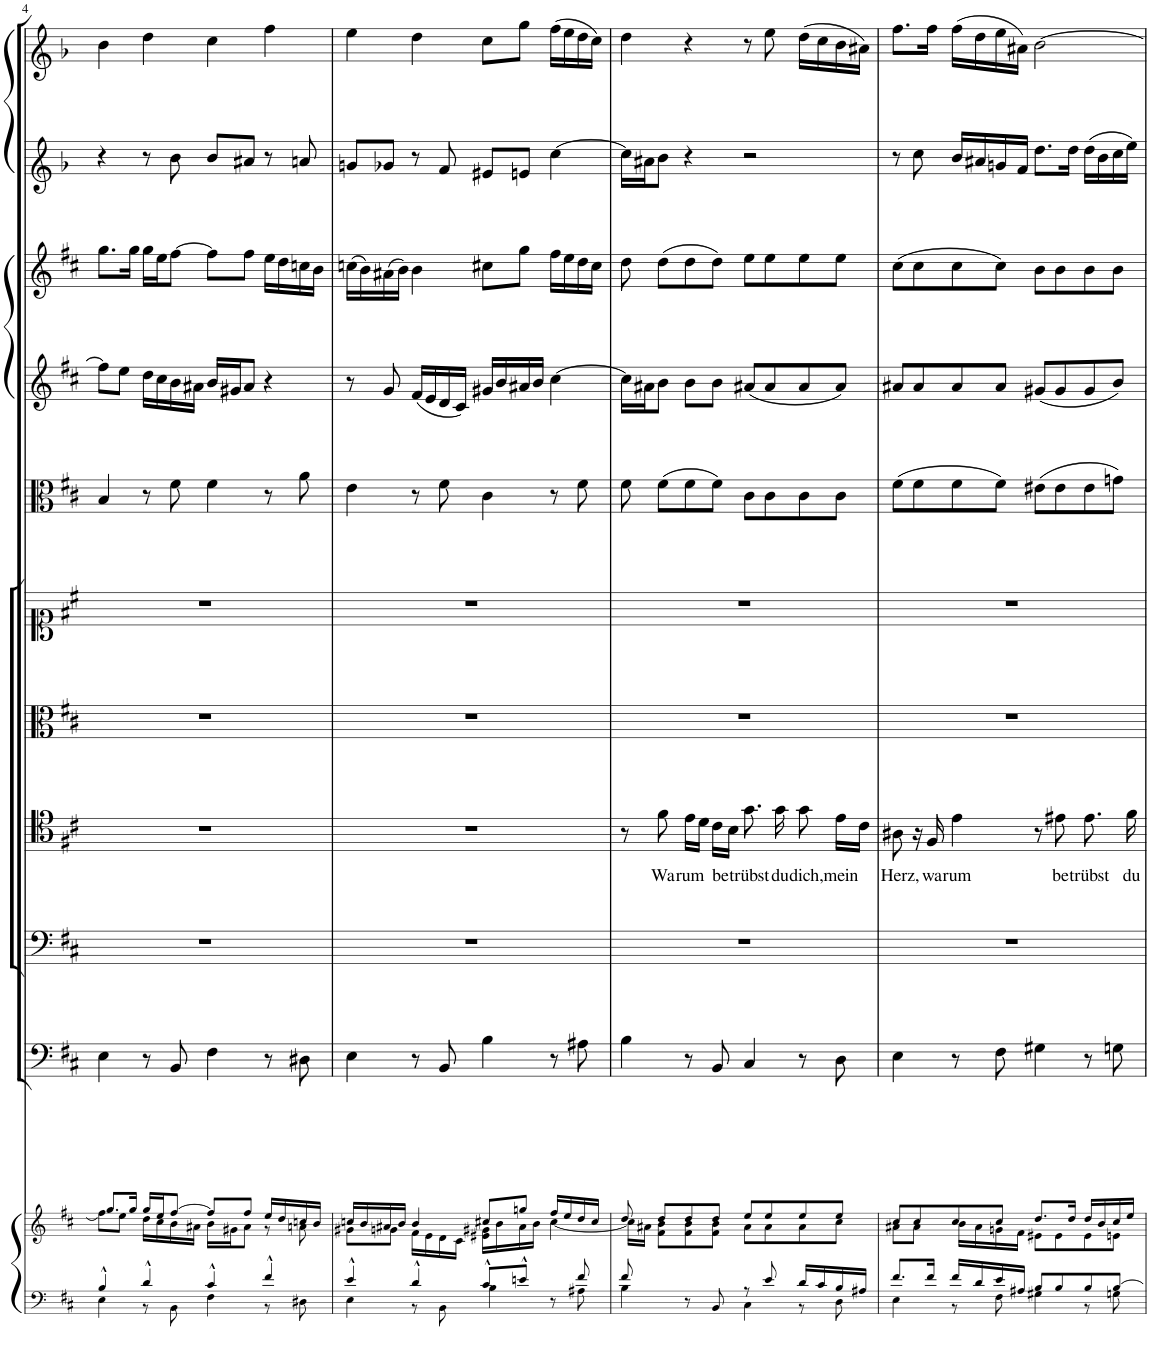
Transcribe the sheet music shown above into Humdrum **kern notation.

**kern	**kern	**kern	**kern	**kern	**text	**kern	**kern	**kern	**kern	**kern	**kern	**kern
*part11	*part11	*part10	*part9	*part8	*part8	*part7	*part6	*part5	*part4	*part3	*part2	*part1
*staff12	*staff11	*staff10	*staff9	*staff8	*staff8	*staff7	*staff6	*staff5	*staff4	*staff3	*staff2	*staff1
*I"Piano reduction	*	*I"Continuo	*I"Basso	*I"Tenore	*	*I"Alto	*I"Soprano	*I"Viola	*I"Violino II	*I"Violino I	*I"Oboe d'amore II	*I"Oboe d'amore I
*I'Pno	*	*	*	*	*	*	*	*I'Vla	*I'Vln	*I'Vln	*I'Ob	*I'Ob
!!LO:PB:g=z
*clefF4	*clefG2	*clefF4	*clefF4	*clefC4	*	*clefC3	*clefC1	*clefC3	*clefG2	*clefG2	*clefG1	*clefG1
*	*	*	*	*	*	*	*	*	*	*	*Trd2c3	*Trd2c3
*k[f#c#]	*k[f#c#]	*k[f#c#]	*k[f#c#]	*k[f#c#]	*	*k[f#c#]	*k[f#c#]	*k[f#c#]	*k[f#c#]	*k[f#c#]	*k[b-]	*k[b-]
*M4/4	*M4/4	*M4/4	*M4/4	*M4/4	*	*M4/4	*M4/4	*M4/4	*M4/4	*M4/4	*M4/4	*M4/4
*met(c)	*met(c)	*met(c)	*met(c)	*met(c)	*	*met(c)	*met(c)	*met(c)	*met(c)	*met(c)	*met(c)	*met(c)
=4	=4	=4	=4	=4	=4	=4	=4	=4	=4	=4	=4	=4
*^	*^	*	*	*	*	*	*	*	*	*	*	*
4B^^/	4E\	8.gg/L	8ff#\L]	4E\	1r	1r	.	1r	1r	4B/	8ff#\L]	8.gg\L	4r	4dd\
.	.	.	8ee\J	.	.	.	.	.	.	.	8ee\J	.	.	.
.	.	16gg/Jk	.	.	.	.	.	.	.	.	.	16gg\Jk	.	.
4d^^/	8r	16gg/LL	16dd\LL	8r	.	.	.	.	.	8r	16dd\LL	16gg\LL	8r	4ff\
.	.	16ee/J	16cc#\	.	.	.	.	.	.	.	16cc#\	16ee\J	.	.
.	8BB\	[8ff#/J	16b\	8BB/	.	.	.	.	.	8f#\	16b\	[8ff#\J	8dd\	.
.	.	.	16a#X\JJ	.	.	.	.	.	.	.	16a#X\JJ	.	.	.
4c#^^/	4F#\	8ff#/L]	16b\LL	4F#\	.	.	.	.	.	4f#\	16b/LL	8ff#\L]	8dd/L	4ee\
.	.	.	16g#X\J	.	.	.	.	.	.	.	16g#X/J	.	.	.
.	.	8ff#/J	8a#\J	.	.	.	.	.	.	.	8a#/J	8ff#\J	8cc#X/J	.
4f#^^/	8r	16ee/LL	8r	8r	.	.	.	.	.	8r	4r	16ee\LL	8r	4aa\
.	.	16dd/	.	.	.	.	.	.	.	.	.	16dd\	.	.
.	8D#X\	16ccn/	8an\	8D#X\	.	.	.	.	.	8a\	.	16ccn\	8ccn/	.
.	.	16b/JJ	.	.	.	.	.	.	.	.	.	16b\JJ	.	.
=5	=5	=5	=5	=5	=5	=5	=5	=5	=5	=5	=5	=5	=5	=5
4e^^/	4E\	16ccn/LL	8g#X\L	4E\	1r	1r	.	1r	1r	4e\	8r	(16ccn\LL	8bn/L	4gg\
.	.	16b/	.	.	.	.	.	.	.	.	.	16b\)	.	.
.	.	16a#X/	8gn\J	.	.	.	.	.	.	.	8g/	(16a#X\	8b-X/J	.
.	.	16b/JJ	.	.	.	.	.	.	.	.	.	16b\JJ)	.	.
4d^^/	8r	4b/	16f#\LL	8r	.	.	.	.	.	8r	(16f#/LL	4b\	8r	4ff\
.	.	.	16e\	.	.	.	.	.	.	.	16e/	.	.	.
.	8BB\	.	16d\	8BB/	.	.	.	.	.	8f#\	16d/	.	8a/	.
.	.	.	16c#\JJ	.	.	.	.	.	.	.	16c#/JJ)	.	.	.
8c#^^/L	4B\	8cc#X/L	16e#X\ 16g#X\LL	4B\	.	.	.	.	.	4c#\	16g#X/LL	8cc#X\L	8g#X/L	8ee\L
.	.	.	16b\	.	.	.	.	.	.	.	16b/	.	.	.
8en^^/J	.	8ggn/J	16a#\	.	.	.	.	.	.	.	16a#X/	8gg\J	8gn/J	8bb-\J
.	.	.	16b\JJ	.	.	.	.	.	.	.	16b/JJ	.	.	.
8r	8ryy	16ff#/LL	[4cc#\	8r	.	.	.	.	.	8r	[4cc#\	16ff#\LL	[4ee\	(16aa\LL
.	.	16ee/	.	.	.	.	.	.	.	.	.	16ee\	.	16gg\
8f#/	8A#X\	16dd/	.	8A#X\	.	.	.	.	.	8f#\	.	16dd\	.	16ff\
.	.	16cc#/JJ	.	.	.	.	.	.	.	.	.	16cc#\JJ	.	16ee\JJ)
=6	=6	=6	=6	=6	=6	=6	=6	=6	=6	=6	=6	=6	=6	=6
8f#/	4B\	8dd/	16cc#\LL]	4B\	1r	8r	.	1r	1r	8f#\	16cc#\LL]	8dd\	16ee\LL]	4ff\
.	.	.	16a#X\JJ	.	.	.	.	.	.	.	16a#X\J	.	16cc#X\J	.
!	!	!	!	!	!	!	!LO:LY:b	!	!	!	!	!	!	!
8ryy	.	8dd/L	8f#\ 8b\L	.	.	8f#\	Wa-	.	.	(8f#\L	8b\J	(8dd\L	8dd\J	.
!	!	!	!	!	!	!	!LO:LY:b	!	!	!	!	!	!	!
8r	4ryy	8dd/	8f#\ 8b\	8r	.	16e\LL	-rum	.	.	8f#\	8b\L	8dd\	4r	4r
.	.	.	.	.	.	16d\JJ	.	.	.	.	.	.	.	.
!	!	!	!	!	!	!	!LO:LY:b	!	!	!	!	!	!	!
8BB/	.	8dd/J	8f#\ 8b\J	8BB/	.	16c#\LL	be-	.	.	8f#\J)	8b\J	8dd\J)	.	.
.	.	.	.	.	.	16B\JJ	.	.	.	.	.	.	.	.
!	!	!	!	!	!	!	!LO:LY:b	!	!	!	!	!	!	!
8r	4C#\	8ee/L	8a#\L	4C#/	.	8.g\	-trübst	.	.	8c#\L	(8a#X/L	8ee\L	2r	8r
8e/	.	8ee/	8a#\	.	.	.	.	.	.	8c#\	8a#/	8ee\	.	8gg\
!	!	!	!	!	!	!	!LO:LY:b	!	!	!	!	!	!	!
.	.	.	.	.	.	16g\	du	.	.	.	.	.	.	.
!	!	!	!	!	!	!	!LO:LY:b	!	!	!	!	!	!	!
16d/LL	8r	8ee/	8a#\	8r	.	8g\	dich,	.	.	8c#\	8a#/	8ee\	.	(16ff\LL
16c#/	.	.	.	.	.	.	.	.	.	.	.	.	.	16ee\
!	!	!	!	!	!	!	!LO:LY:b	!	!	!	!	!	!	!
16B/	8D\	8ee/J	8cc#\J	8D\	.	16e\LL	mein	.	.	8c#\J	8a#/J)	8ee\J	.	16dd\
16A#X/JJ	.	.	.	.	.	16c#\JJ	.	.	.	.	.	.	.	16cc#X\JJ)
=7	=7	=7	=7	=7	=7	=7	=7	=7	=7	=7	=7	=7	=7	=7
!	!	!	!	!	!	!	!LO:LY:b	!	!	!	!	!	!	!
8.f#/L	4E\	8cc#/L	8a#X\L	4E\	1r	8A#X\	Herz,	1r	1r	(8f#\L	8a#X/L	(8cc#\L	8r	8.aa\L
.	.	8cc#/	8a#\J	.	.	16r	.	.	.	8f#\	8a#/	8cc#\	8ee\	.
!	!	!	!	!	!	!	!LO:LY:b	!	!	!	!	!	!	!
16f#/Jk	.	.	.	.	.	16F#/	wa-	.	.	.	.	.	.	16aa\Jk
!	!	!	!	!	!	!	!LO:LY:b	!	!	!	!	!	!	!
16f#/LL	8r	8cc#/	16b\LL	8r	.	4e\	-rum	.	.	8f#\	8a#/	8cc#\	16dd/LL	(16aa\LL
16d/	.	.	16a#\	.	.	.	.	.	.	.	.	.	16cc#X/	16ff\
16e/	8F#\	8cc#/J	16gn\	8F#\	.	.	.	.	.	8f#\J)	8a#/J	8cc#\J)	16bn/	16gg\
16A#X/JJ	.	.	16f#\JJ	.	.	.	.	.	.	.	.	.	16a/JJ	16cc#X\JJ)
8B/L	4G#X\	8.dd/L	8e#X\L	4G#X\	.	8r	.	.	.	(8e#X\L	(8g#X/L	8b\L	8.ff\L	[2dd\
!	!	!	!	!	!	!	!LO:LY:b	!	!	!	!	!	!	!
8B/	.	.	8e#\	.	.	8e#X\	be-	.	.	8e#\	8g#/	8b\	.	.
.	.	16dd/Jk	.	.	.	.	.	.	.	.	.	.	16ff\Jk	.
!	!	!	!	!	!	!	!LO:LY:b	!	!	!	!	!	!	!
8B/	8r	16dd/LL	8e#\	8r	.	8.e#\	-trübst	.	.	8e#\	8g#/	8b\	(16ff\LL	.
.	.	16b/	.	.	.	.	.	.	.	.	.	.	16dd\	.
[8B/J	8Gn\	16cc#/	8en\J	8Gn\	.	.	.	.	.	8gn\J)	8b/J)	8b\J	16ee\	.
!	!	!	!	!	!	!	!LO:LY:b	!	!	!	!	!	!	!
.	.	16ee/JJ	.	.	.	16f#\	du	.	.	.	.	.	16gg\JJ)	.
*v	*v	*	*	*	*	*	*	*	*	*	*	*	*	*
*	*v	*v	*	*	*	*	*	*	*	*	*	*	*
=	=	=	=	=	=	=	=	=	=	=	=	=
*-	*-	*-	*-	*-	*-	*-	*-	*-	*-	*-	*-	*-
